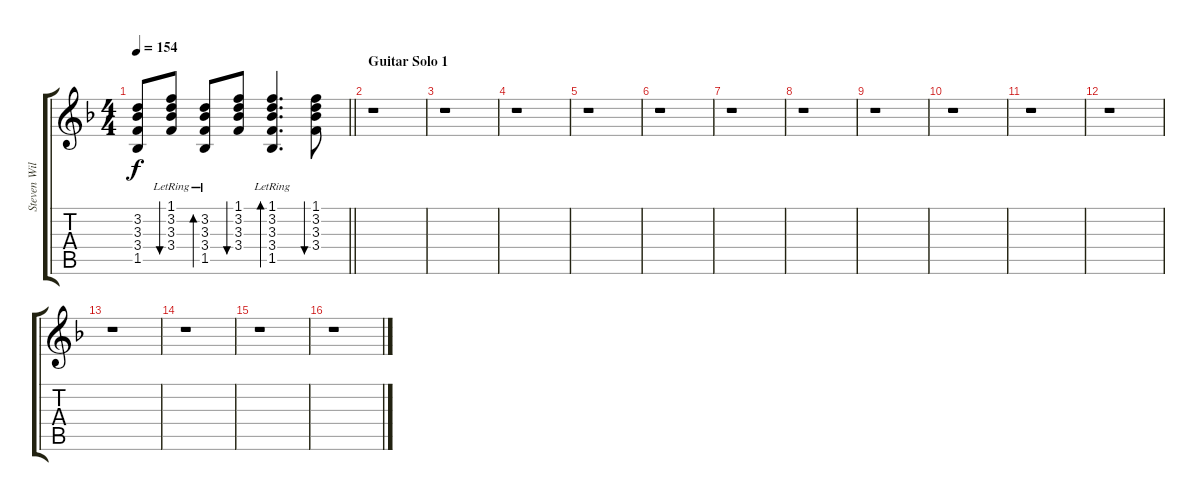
\track ("Steven Wilson Acoustic Gtr. R" "Steven Wil") {instrument acousticguitarsteel}
\staff {score tabs}
\tuning (E4 B3 G3 D3 A2 E2) {hide}
\ts (4 4)
\tempo 154
\clef g2
\barLineRight lightlight
\ks dminor
(3.2{t} 3.3{t} 3.4{t} 1.5{t}).8{dy f} (1.1{lr} 3.2 3.3 3.4).8{bu 60} (3.2 3.3 3.4 1.5{lr}).8{bd 60} (1.1 3.2 3.3 3.4).8{bu 60} (1.1 3.2 3.3 3.4 1.5{lr}).4{d bd 60} (1.1 3.2 3.3 3.4).8{bu 60} |
\section ("" "Guitar Solo 1")
r.1 |
r.1 |
r.1 |
r.1 |
r.1 |
r.1 |
r.1 |
r.1 |
r.1 |
r.1 |
r.1 |
r.1 |
r.1 |
r.1 |
r.1
